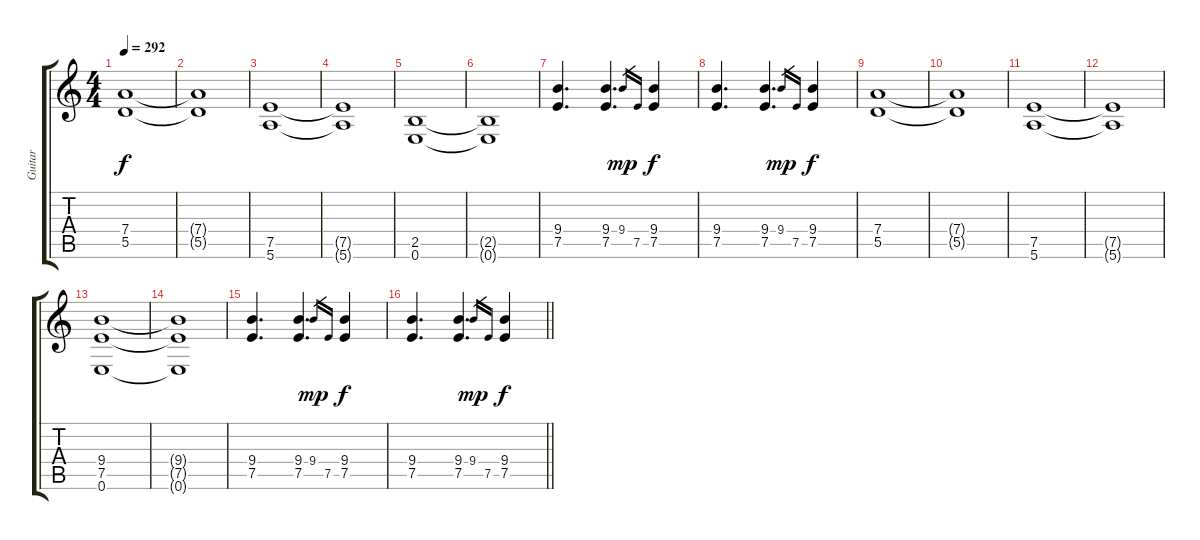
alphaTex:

\track ("Guitar" "Guitar") {instrument overdrivenguitar}
\staff {score tabs}
\tuning (E4 B3 G3 D3 A2 E2) {hide}
\ts (4 4)
\tempo 292
\clef g2
\ks c
(7.4 5.5).1{dy f} |
(7.4{t} 5.5{t}).1 |
(7.5 5.6).1 |
(7.5{t} 5.6{t}).1 |
(2.5 0.6).1 |
(2.5{t} 0.6{t}).1 |
(9.4 7.5).4{d} (9.4 7.5).4{d} 9.4.16{gr dy mp} 7.5.16{gr} (9.4 7.5).4{dy f} |
(9.4 7.5).4{d} (9.4 7.5).4{d} 9.4.16{gr dy mp} 7.5.16{gr} (9.4 7.5).4{dy f} |
(7.4 5.5).1 |
(7.4{t} 5.5{t}).1 |
(7.5 5.6).1 |
(7.5{t} 5.6{t}).1 |
(9.4 7.5 0.6).1 |
(9.4{t} 7.5{t} 0.6{t}).1 |
(9.4 7.5).4{d} (9.4 7.5).4{d} 9.4.16{gr dy mp} 7.5.16{gr} (9.4 7.5).4{dy f} |
\barLineRight lightlight
(9.4 7.5).4{d} (9.4 7.5).4{d} 9.4.16{gr dy mp} 7.5.16{gr} (9.4 7.5).4{dy f}
